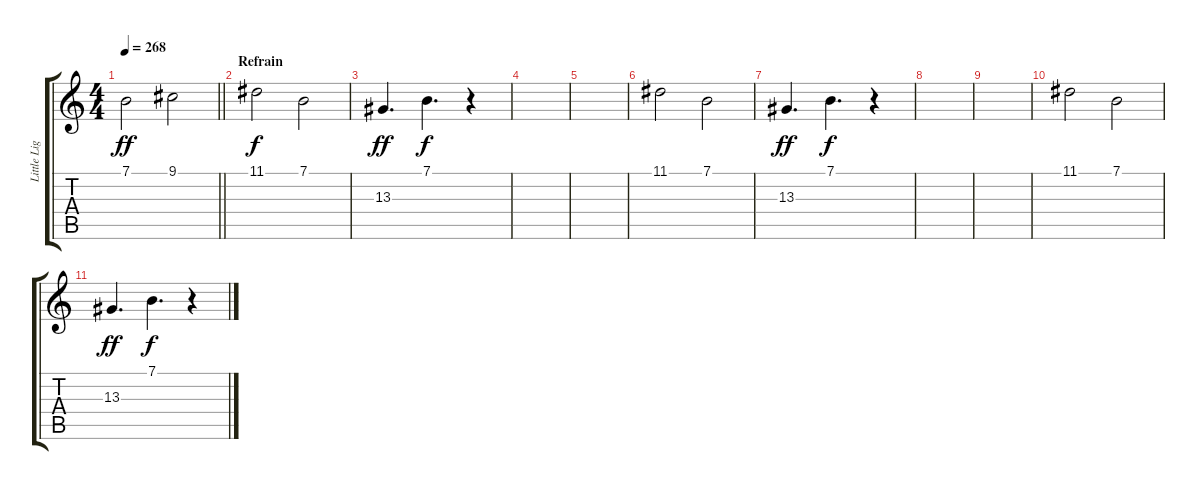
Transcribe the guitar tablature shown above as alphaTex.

\track ("Little Light' - Clavier" "Little Lig") {instrument lead1square}
\staff {score tabs}
\tuning (E4 B3 G3 D3 A2 E2) {hide}
\ts (4 4)
\tempo 268
\clef g2
\barLineRight lightlight
\ks c
7.1.2{dy ff} 9.1.2 |
\section ("" "Refrain")
11.1.2{dy f} 7.1.2 |
13.3.4{d dy ff} 7.1.4{d dy f} r.4 |
|
|
11.1.2 7.1.2 |
13.3.4{d dy ff} 7.1.4{d dy f} r.4 |
|
|
11.1.2 7.1.2 |
13.3.4{d dy ff} 7.1.4{d dy f} r.4
